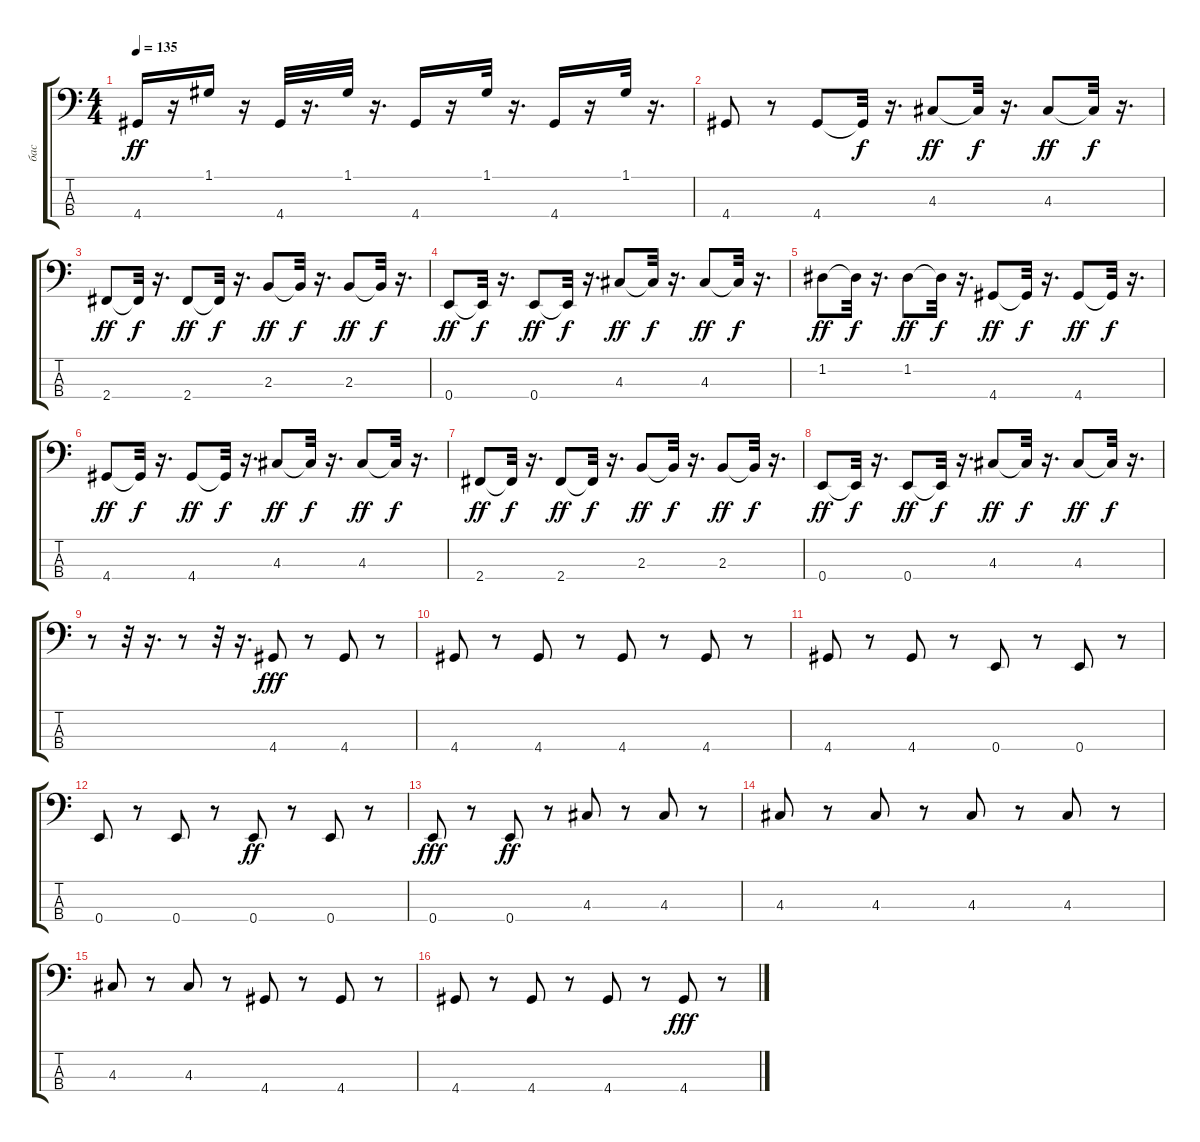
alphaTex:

\track ("бас" "бас") {instrument electricbassfinger}
\staff {score tabs}
\tuning (G2 D2 A1 E1) {hide}
\ts (4 4)
\tempo 135
\clef f4
\ks c
4.4.16{dy ff} r.16 1.1.16 r.16 4.4.32 r.16{d} 1.1.32 r.16{d} 4.4.16 r.16 1.1.32 r.16{d} 4.4.16 r.16 1.1.32 r.16{d} |
4.4.8 r.8 4.4.8 4.4{t}.32{dy f} r.16{d} 4.3.8{dy ff} 4.3{t}.32{dy f} r.16{d} 4.3.8{dy ff} 4.3{t}.32{dy f} r.16{d} |
2.4.8{dy ff} 2.4{t}.32{dy f} r.16{d} 2.4.8{dy ff} 2.4{t}.32{dy f} r.16{d} 2.3.8{dy ff} 2.3{t}.32{dy f} r.16{d} 2.3.8{dy ff} 2.3{t}.32{dy f} r.16{d} |
0.4.8{dy ff} 0.4{t}.32{dy f} r.16{d} 0.4.8{dy ff} 0.4{t}.32{dy f} r.16{d} 4.3.8{dy ff} 4.3{t}.32{dy f} r.16{d} 4.3.8{dy ff} 4.3{t}.32{dy f} r.16{d} |
1.2.8{dy ff} 1.2{t}.32{dy f} r.16{d} 1.2.8{dy ff} 1.2{t}.32{dy f} r.16{d} 4.4.8{dy ff} 4.4{t}.32{dy f} r.16{d} 4.4.8{dy ff} 4.4{t}.32{dy f} r.16{d} |
4.4.8{dy ff} 4.4{t}.32{dy f} r.16{d} 4.4.8{dy ff} 4.4{t}.32{dy f} r.16{d} 4.3.8{dy ff} 4.3{t}.32{dy f} r.16{d} 4.3.8{dy ff} 4.3{t}.32{dy f} r.16{d} |
2.4.8{dy ff} 2.4{t}.32{dy f} r.16{d} 2.4.8{dy ff} 2.4{t}.32{dy f} r.16{d} 2.3.8{dy ff} 2.3{t}.32{dy f} r.16{d} 2.3.8{dy ff} 2.3{t}.32{dy f} r.16{d} |
0.4.8{dy ff} 0.4{t}.32{dy f} r.16{d} 0.4.8{dy ff} 0.4{t}.32{dy f} r.16{d} 4.3.8{dy ff} 4.3{t}.32{dy f} r.16{d} 4.3.8{dy ff} 4.3{t}.32{dy f} r.16{d} |
r.8 r.32 r.16{d} r.8 r.32 r.16{d} 4.4.8{dy fff} r.8 4.4.8 r.8 |
4.4.8 r.8 4.4.8 r.8 4.4.8 r.8 4.4.8 r.8 |
4.4.8 r.8 4.4.8 r.8 0.4.8 r.8 0.4.8 r.8 |
0.4.8 r.8 0.4.8 r.8 0.4.8{dy ff} r.8 0.4.8 r.8 |
0.4.8{dy fff} r.8 0.4.8{dy ff} r.8 4.3.8 r.8 4.3.8 r.8 |
4.3.8 r.8 4.3.8 r.8 4.3.8 r.8 4.3.8 r.8 |
4.3.8 r.8 4.3.8 r.8 4.4.8 r.8 4.4.8 r.8 |
4.4.8 r.8 4.4.8 r.8 4.4.8 r.8 4.4.8{dy fff} r.8
